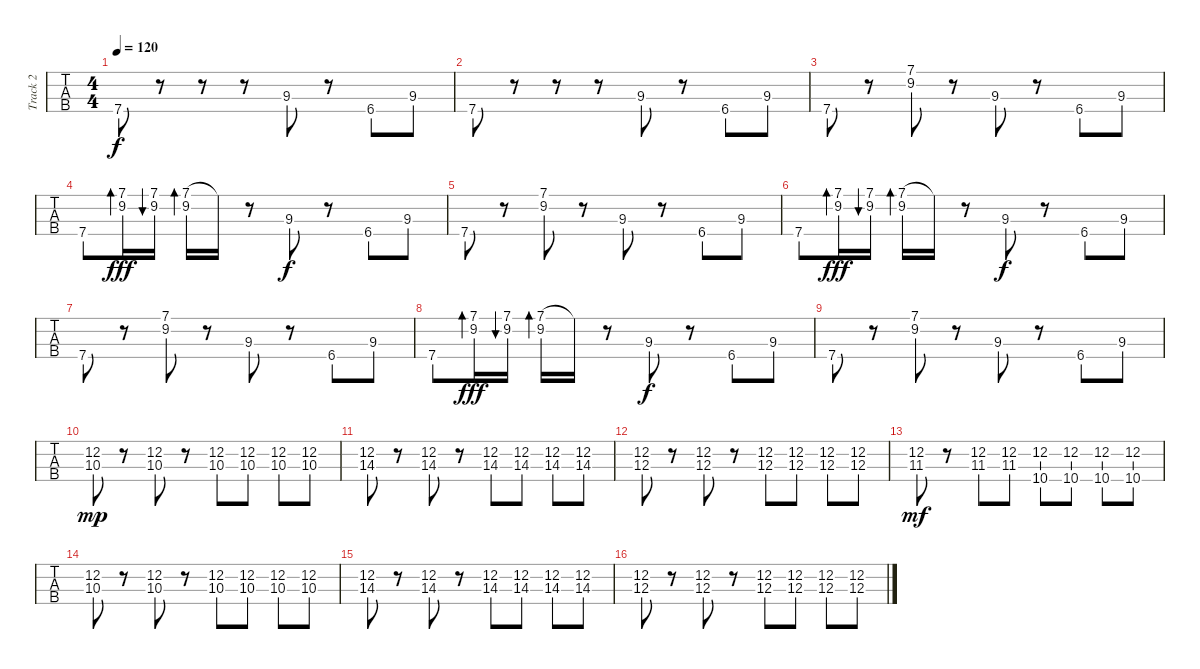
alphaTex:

\track ("Track 2" "Track 2") {instrument electricbassfinger}
\staff {tabs}
\tuning (G2 D2 A1 E1) {hide}
\ts (4 4)
\tempo 120
\clef f4
\ks c
7.4.8{dy f} r.8 r.8 r.8 9.3.8 r.8 6.4.8 9.3.8 |
7.4.8 r.8 r.8 r.8 9.3.8 r.8 6.4.8 9.3.8 |
7.4.8 r.8 (7.1 9.2).8 r.8 9.3.8 r.8 6.4.8 9.3.8 |
7.4.8 (7.1 9.2).16{bd 60 dy fff} (7.1 9.2).16{bu 60} (7.1 9.2).16{bd 60} 7.1{t}.16 r.8 9.3.8{dy f} r.8 6.4.8 9.3.8 |
7.4.8 r.8 (7.1 9.2).8 r.8 9.3.8 r.8 6.4.8 9.3.8 |
7.4.8 (7.1 9.2).16{bd 60 dy fff} (7.1 9.2).16{bu 60} (7.1 9.2).16{bd 60} 7.1{t}.16 r.8 9.3.8{dy f} r.8 6.4.8 9.3.8 |
7.4.8 r.8 (7.1 9.2).8 r.8 9.3.8 r.8 6.4.8 9.3.8 |
7.4.8 (7.1 9.2).16{bd 60 dy fff} (7.1 9.2).16{bu 60} (7.1 9.2).16{bd 60} 7.1{t}.16 r.8 9.3.8{dy f} r.8 6.4.8 9.3.8 |
7.4.8 r.8 (7.1 9.2).8 r.8 9.3.8 r.8 6.4.8 9.3.8 |
(12.2 10.3).8{dy mp} r.8 (12.2 10.3).8 r.8 (12.2 10.3).8 (12.2 10.3).8 (12.2 10.3).8 (12.2 10.3).8 |
(12.2 14.3).8 r.8 (12.2 14.3).8 r.8 (12.2 14.3).8 (12.2 14.3).8 (12.2 14.3).8 (12.2 14.3).8 |
(12.2 12.3).8 r.8 (12.2 12.3).8 r.8 (12.2 12.3).8 (12.2 12.3).8 (12.2 12.3).8 (12.2 12.3).8 |
(12.2 11.3).8{dy mf} r.8 (12.2 11.3).8 (12.2 11.3).8 (12.2 10.4).8 (12.2 10.4).8 (12.2 10.4).8 (12.2 10.4).8 |
(12.2 10.3).8 r.8 (12.2 10.3).8 r.8 (12.2 10.3).8 (12.2 10.3).8 (12.2 10.3).8 (12.2 10.3).8 |
(12.2 14.3).8 r.8 (12.2 14.3).8 r.8 (12.2 14.3).8 (12.2 14.3).8 (12.2 14.3).8 (12.2 14.3).8 |
(12.2 12.3).8 r.8 (12.2 12.3).8 r.8 (12.2 12.3).8 (12.2 12.3).8 (12.2 12.3).8 (12.2 12.3).8
